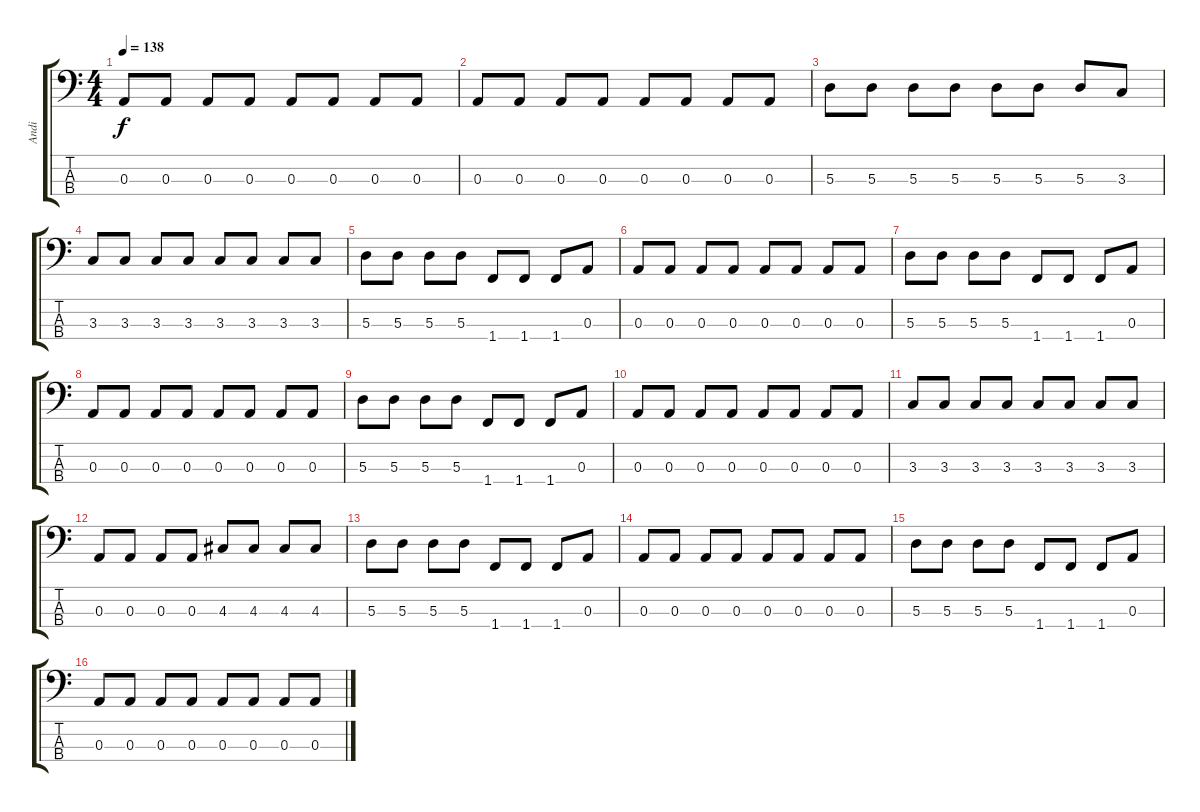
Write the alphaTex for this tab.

\track ("Andi" "Andi") {instrument electricbasspick}
\staff {score tabs}
\tuning (G2 D2 A1 E1) {hide}
\ts (4 4)
\tempo 138
\clef f4
\ks c
0.3.8{dy f} 0.3.8 0.3.8 0.3.8 0.3.8 0.3.8 0.3.8 0.3.8 |
0.3.8 0.3.8 0.3.8 0.3.8 0.3.8 0.3.8 0.3.8 0.3.8 |
5.3.8 5.3.8 5.3.8 5.3.8 5.3.8 5.3.8 5.3.8 3.3.8 |
3.3.8 3.3.8 3.3.8 3.3.8 3.3.8 3.3.8 3.3.8 3.3.8 |
5.3.8 5.3.8 5.3.8 5.3.8 1.4.8 1.4.8 1.4.8 0.3.8 |
0.3.8 0.3.8 0.3.8 0.3.8 0.3.8 0.3.8 0.3.8 0.3.8 |
5.3.8 5.3.8 5.3.8 5.3.8 1.4.8 1.4.8 1.4.8 0.3.8 |
0.3.8 0.3.8 0.3.8 0.3.8 0.3.8 0.3.8 0.3.8 0.3.8 |
5.3.8 5.3.8 5.3.8 5.3.8 1.4.8 1.4.8 1.4.8 0.3.8 |
0.3.8 0.3.8 0.3.8 0.3.8 0.3.8 0.3.8 0.3.8 0.3.8 |
3.3.8 3.3.8 3.3.8 3.3.8 3.3.8 3.3.8 3.3.8 3.3.8 |
0.3.8 0.3.8 0.3.8 0.3.8 4.3.8 4.3.8 4.3.8 4.3.8 |
5.3.8 5.3.8 5.3.8 5.3.8 1.4.8 1.4.8 1.4.8 0.3.8 |
0.3.8 0.3.8 0.3.8 0.3.8 0.3.8 0.3.8 0.3.8 0.3.8 |
5.3.8 5.3.8 5.3.8 5.3.8 1.4.8 1.4.8 1.4.8 0.3.8 |
0.3.8 0.3.8 0.3.8 0.3.8 0.3.8 0.3.8 0.3.8 0.3.8
